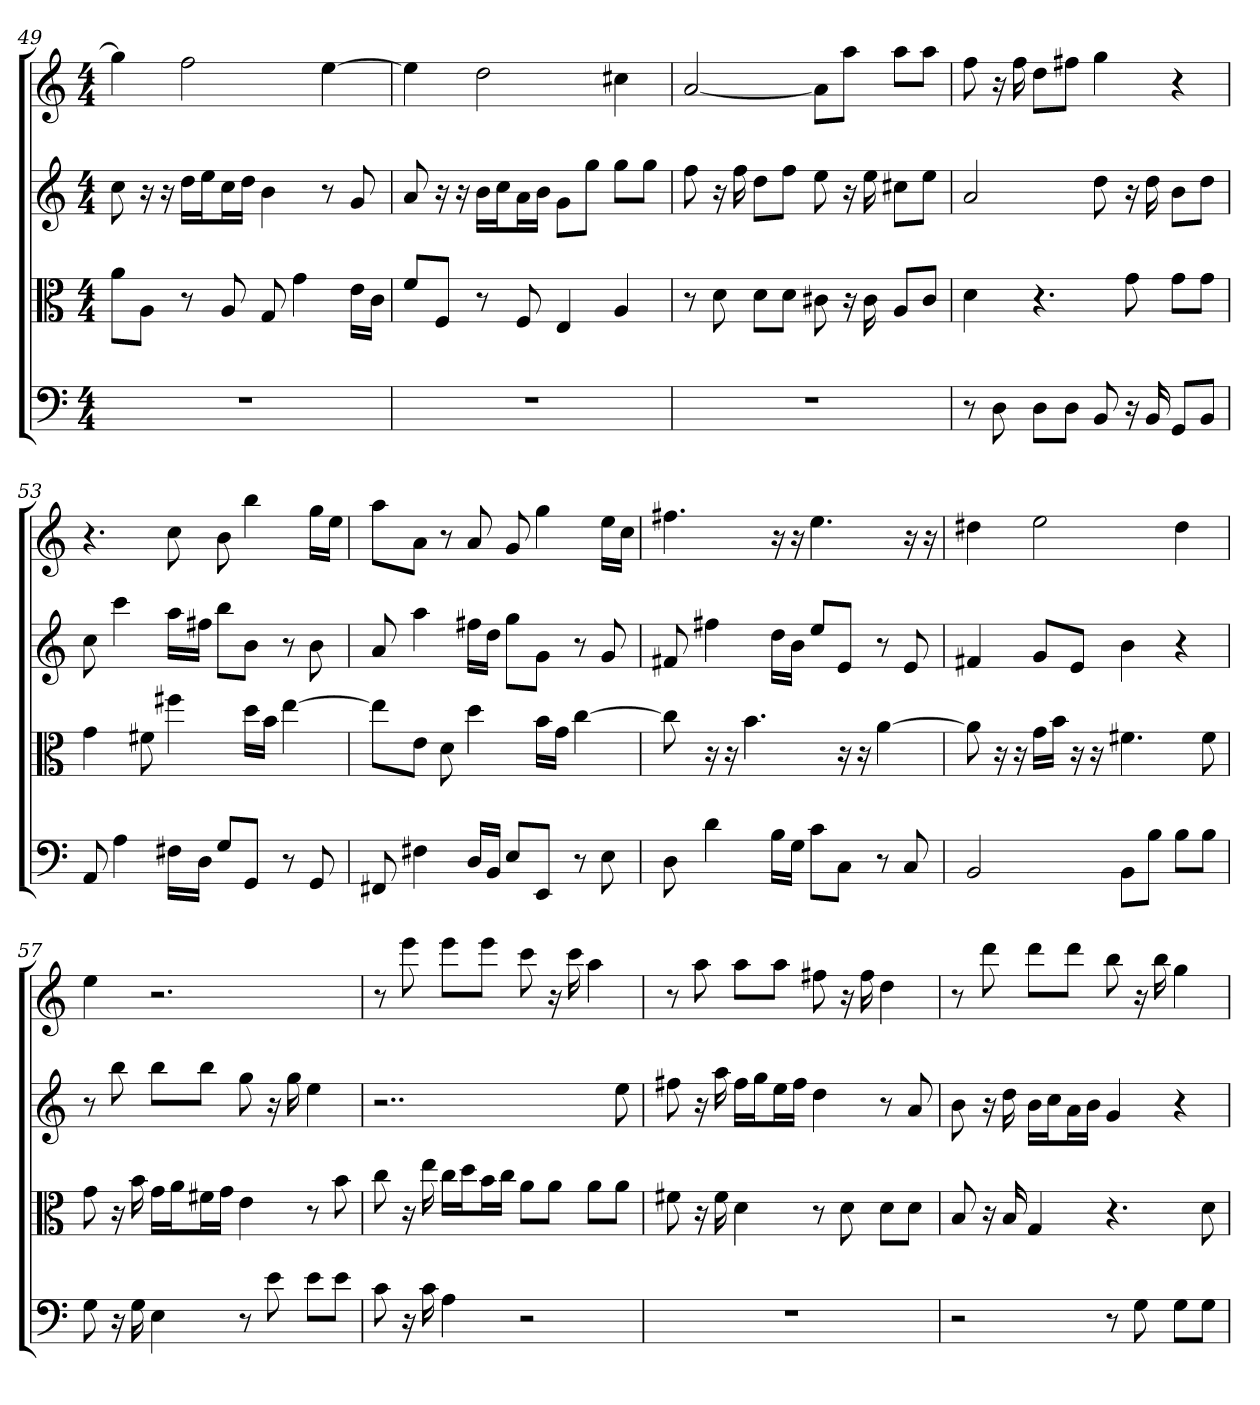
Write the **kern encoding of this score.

**kern	**kern	**kern	**kern
*part4	*part3	*part2	*part1
*staff4	*staff3	*staff2	*staff1
*clefF4	*clefC3	*clefG2	*clefG2
*k[]	*k[]	*k[]	*k[]
*C:	*C:	*C:	*C:
*M4/4	*M4/4	*M4/4	*M4/4
=49	=49	=49	=49
1r	8a\L	8cc	4gg]
.	8A\J	16r	.
.	.	16r	.
.	8r	16dd\LL	2ff
.	.	16ee\J	.
.	8A	16cc\L	.
.	.	16dd\JJ	.
.	8G	4b	.
.	4g	.	.
.	.	8r	[4ee
.	16e\LL	8g	.
.	16c\JJ	.	.
=50	=50	=50	=50
1r	8f/L	8a	4ee]
.	8F/J	16r	.
.	.	16r	.
.	8r	16b\LL	2dd
.	.	16cc\J	.
.	8F	16a\L	.
.	.	16b\JJ	.
.	4E	8g\L	.
.	.	8gg\J	.
.	4A	8gg\L	4cc#X
.	.	8gg\J	.
=51	=51	=51	=51
1r	8r	8ff	[2a
.	8d	16r	.
.	.	16ff	.
.	8d\L	8dd\L	.
.	8d\J	8ff\J	.
.	8c#X	8ee	8a\L]
.	16r	16r	8aa\J
.	16c#	16ee	.
.	8A/L	8cc#X\L	8aa\L
.	8c#/J	8ee\J	8aa\J
=52	=52	=52	=52
8r	4d	2a	8ff
8D	.	.	16r
.	.	.	16ff
8D\L	4.r	.	8dd\L
8D\J	.	.	8ff#X\J
8BB	.	8dd	4gg
16r	8g	16r	.
16BB	.	16dd	.
8GG/L	8g\L	8b\L	4r
8BB/J	8g\J	8dd\J	.
=53	=53	=53	=53
8AA	4g	8cc	4.r
4A	.	4ccc	.
.	8f#X	.	.
16F#X\LL	4ff#X	16aa\LL	8cc
16D\JJ	.	16ff#X\JJ	.
8G/L	.	8bb\L	8b
8GG/J	16dd\LL	8b\J	4bb
.	16b\JJ	.	.
8r	[4ee	8r	.
8GG	.	8b	16gg\LL
.	.	.	16ee\JJ
=54	=54	=54	=54
8FF#X	8ee\L]	8a	8aa\L
4F#X	8e\J	4aa	8a\J
.	8d	.	8r
16D/LL	4dd	16ff#X\LL	8a
16BB/JJ	.	16dd\JJ	.
8E/L	.	8gg\L	8g
8EE/J	16b\LL	8g\J	4gg
.	16g\JJ	.	.
8r	[4cc	8r	.
8E	.	8g	16ee\LL
.	.	.	16cc\JJ
=55	=55	=55	=55
8D	8cc]	8f#X	4.ff#X
4d	16r	4ff#X	.
.	16r	.	.
.	4.b	.	.
16B\LL	.	16dd\LL	16r
16G\JJ	.	16b\JJ	16r
8c\L	.	8ee/L	4.ee
8C\J	16r	8e/J	.
.	16r	.	.
8r	[4a	8r	.
8C	.	8e	16r
.	.	.	16r
=56	=56	=56	=56
2BB	8a]	4f#X	4dd#X
.	16r	.	.
.	16r	.	.
.	16g\LL	8g/L	2ee
.	16b\JJ	.	.
.	16r	8e/J	.
.	16r	.	.
8BB\L	4.f#X	4b	.
8B\J	.	.	.
8B\L	.	4r	4dd#
8B\J	8f#	.	.
=57	=57	=57	=57
8G	8g	8r	4ee
16r	16r	8bb	.
16G	16b	.	.
4E	16g\LL	8bb\L	2.r
.	16a\J	.	.
.	16f#X\L	8bb\J	.
.	16g\JJ	.	.
8r	4e	8gg	.
8e	.	16r	.
.	.	16gg	.
8e\L	8r	4ee	.
8e\J	8b	.	.
=58	=58	=58	=58
8c	8cc	2..r	8r
16r	16r	.	8eee
16c	16ee	.	.
4A	16cc\LL	.	8eee\L
.	16dd\J	.	.
.	16b\L	.	8eee\J
.	16cc\JJ	.	.
2r	8a\L	.	8ccc
.	8a\J	.	16r
.	.	.	16ccc
.	8a\L	.	4aa
.	8a\J	8ee	.
=59	=59	=59	=59
1r	8f#X	8ff#X	8r
.	16r	16r	8aa
.	16f#	16aa	.
.	4d	16ff#\LL	8aa\L
.	.	16gg\J	.
.	.	16ee\L	8aa\J
.	.	16ff#\JJ	.
.	8r	4dd	8ff#X
.	8d	.	16r
.	.	.	16ff#
.	8d\L	8r	4dd
.	8d\J	8a	.
=60	=60	=60	=60
2r	8B	8b	8r
.	16r	16r	8ddd
.	16B	16dd	.
.	4G	16b\LL	8ddd\L
.	.	16cc\J	.
.	.	16a\L	8ddd\J
.	.	16b\JJ	.
8r	4.r	4g	8bb
8G	.	.	16r
.	.	.	16bb
8G\L	.	4r	4gg
8G\J	8d	.	.
=	=	=	=
*-	*-	*-	*-
